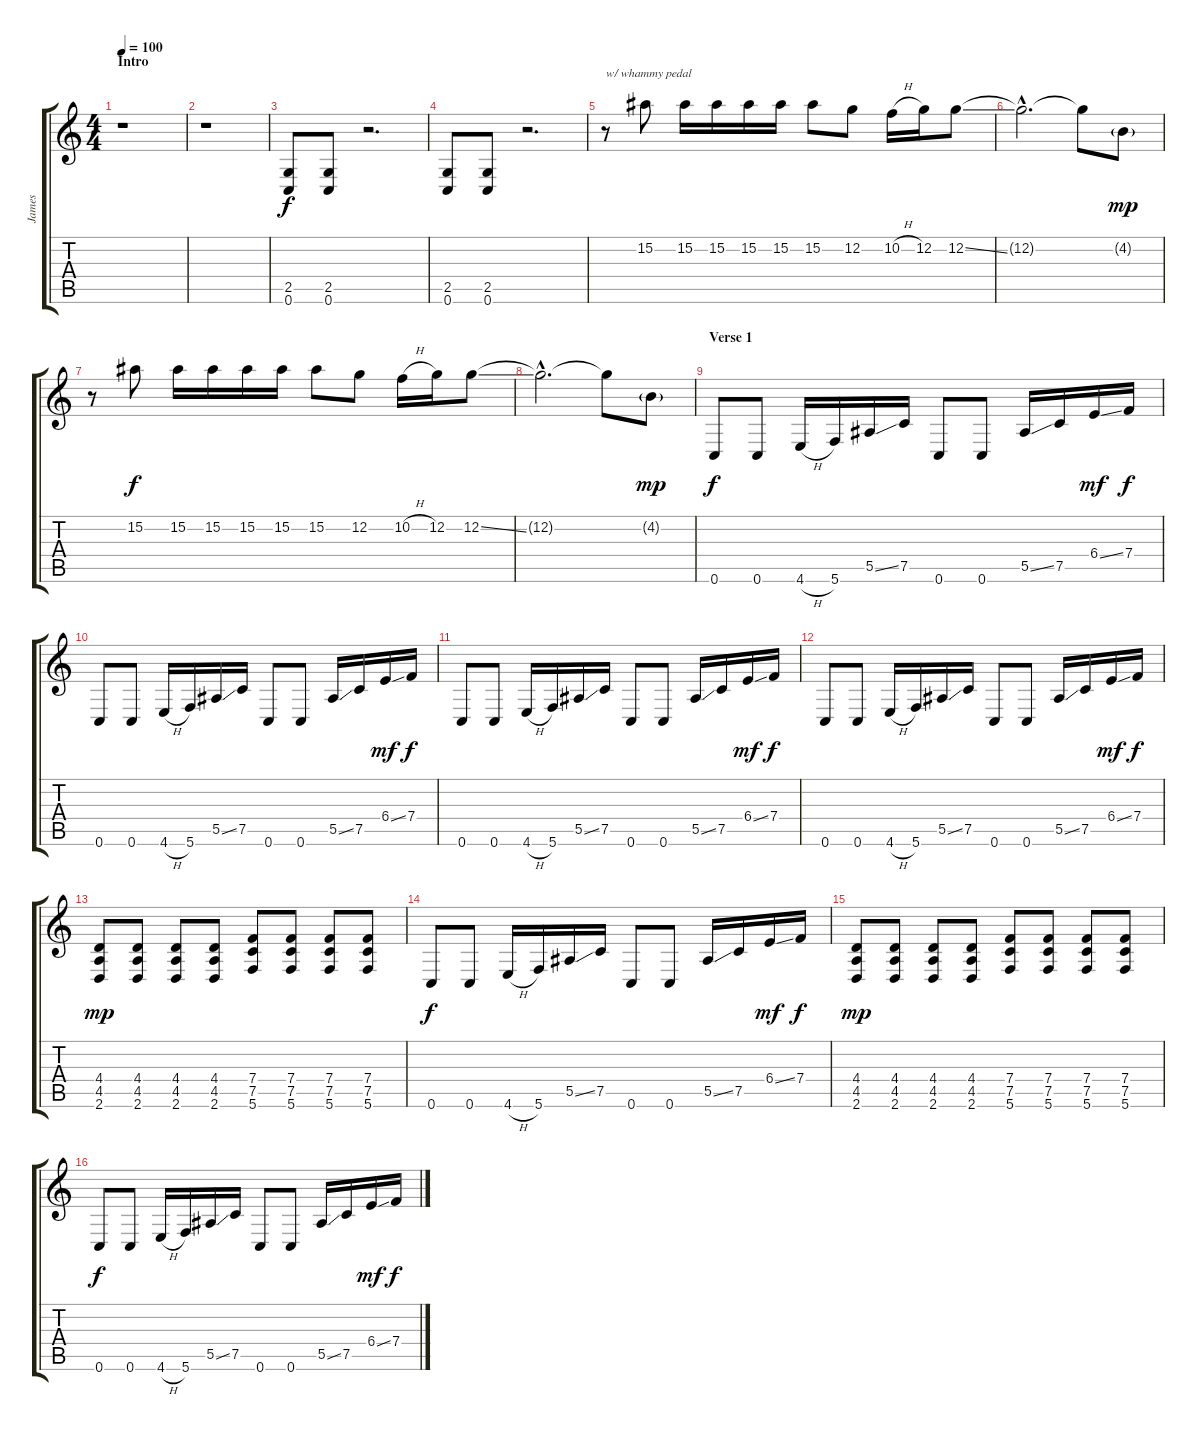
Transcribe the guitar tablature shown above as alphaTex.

\track ("James" "James") {instrument distortionguitar}
\staff {score tabs}
\tuning (C4 G3 Eb3 Bb2 F2 C2) {hide}
\ts (4 4)
\section ("" "Intro")
\tempo 100
\clef g2
\ks c
r.1{dy f instrument distortionguitar} |
r.1 |
(2.5 0.6).8 (2.5 0.6).8 r.2{d} |
(2.5 0.6).8 (2.5 0.6).8 r.2{d} |
r.8{txt "w/ whammy pedal"} 15.2.8 15.2.16 15.2.16 15.2.16 15.2.16 15.2.8 12.2.8 10.2{h}.16 12.2.16 12.2{ss}.8 |
12.2{hac t}.2{d} 12.2{t}.8 4.2{g}.8{dy mp} |
r.8 15.2.8{dy f} 15.2.16 15.2.16 15.2.16 15.2.16 15.2.8 12.2.8 10.2{h}.16 12.2.16 12.2{ss}.8 |
12.2{hac t}.2{d} 12.2{t}.8 4.2{g}.8{dy mp} |
\section ("" "Verse 1")
0.6.8{dy f} 0.6.8 4.6{h}.16 5.6.16 5.5{ss}.16 7.5.16 0.6.8 0.6.8 5.5{ss}.16 7.5.16 6.4{ss}.16{dy mf} 7.4.16{dy f} |
0.6.8 0.6.8 4.6{h}.16 5.6.16 5.5{ss}.16 7.5.16 0.6.8 0.6.8 5.5{ss}.16 7.5.16 6.4{ss}.16{dy mf} 7.4.16{dy f} |
0.6.8 0.6.8 4.6{h}.16 5.6.16 5.5{ss}.16 7.5.16 0.6.8 0.6.8 5.5{ss}.16 7.5.16 6.4{ss}.16{dy mf} 7.4.16{dy f} |
0.6.8 0.6.8 4.6{h}.16 5.6.16 5.5{ss}.16 7.5.16 0.6.8 0.6.8 5.5{ss}.16 7.5.16 6.4{ss}.16{dy mf} 7.4.16{dy f} |
(4.4 4.5 2.6).8{dy mp} (4.4 4.5 2.6).8 (4.4 4.5 2.6).8 (4.4 4.5 2.6).8 (7.4 7.5 5.6).8 (7.4 7.5 5.6).8 (7.4 7.5 5.6).8 (7.4 7.5 5.6).8 |
0.6.8{dy f} 0.6.8 4.6{h}.16 5.6.16 5.5{ss}.16 7.5.16 0.6.8 0.6.8 5.5{ss}.16 7.5.16 6.4{ss}.16{dy mf} 7.4.16{dy f} |
(4.4 4.5 2.6).8{dy mp} (4.4 4.5 2.6).8 (4.4 4.5 2.6).8 (4.4 4.5 2.6).8 (7.4 7.5 5.6).8 (7.4 7.5 5.6).8 (7.4 7.5 5.6).8 (7.4 7.5 5.6).8 |
0.6.8{dy f} 0.6.8 4.6{h}.16 5.6.16 5.5{ss}.16 7.5.16 0.6.8 0.6.8 5.5{ss}.16 7.5.16 6.4{ss}.16{dy mf} 7.4.16{dy f}
